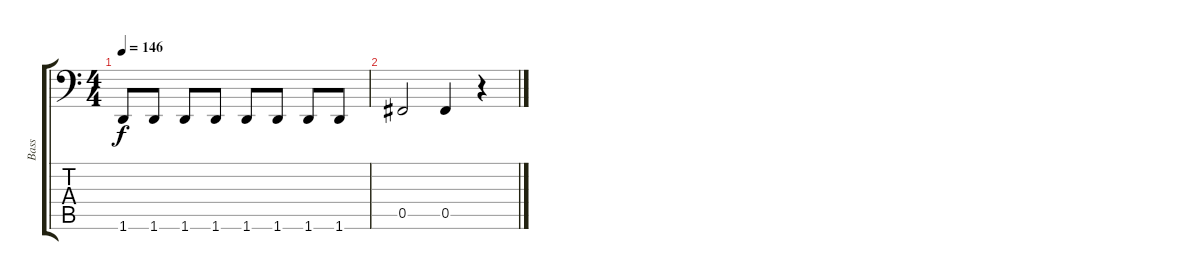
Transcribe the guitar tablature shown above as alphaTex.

\track ("Bass" "Bass") {instrument electricbassfinger}
\staff {score tabs}
\tuning (Db3 Ab2 E2 B1 Gb1 Db1) {hide}
\ts (4 4)
\tempo 146
\clef f4
\ks c
1.6.8{dy f} 1.6.8 1.6.8 1.6.8 1.6.8 1.6.8 1.6.8 1.6.8 |
0.5.2 0.5.4 r.4
